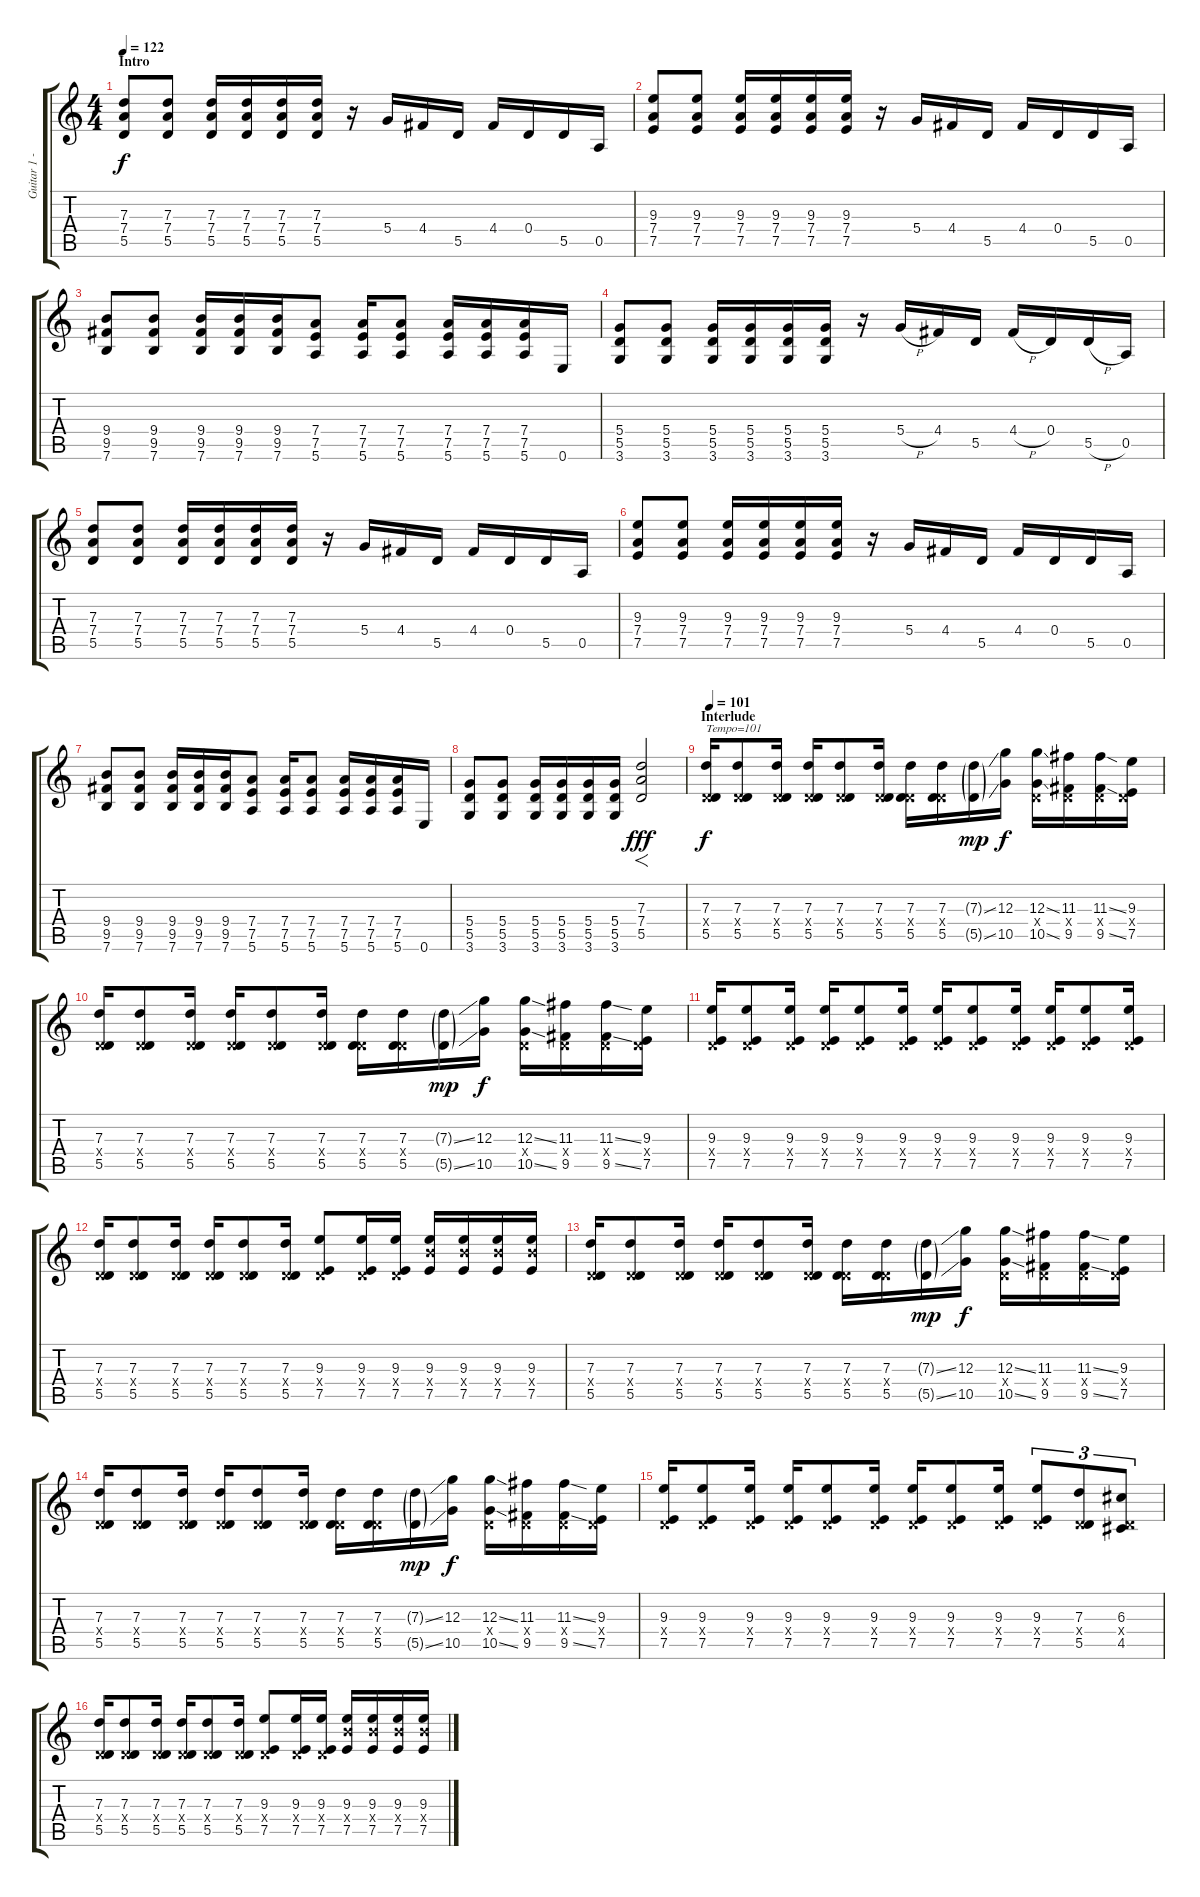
\track ("Guitar 1 - Distortion" "Guitar 1 -") {instrument distortionguitar}
\staff {score tabs}
\tuning (E4 B3 G3 D3 A2 E2) {hide}
\ts (4 4)
\section ("" "Intro")
\tempo 122
\clef g2
\ks c
(7.3 7.4 5.5).8{dy f instrument distortionguitar} (7.3 7.4 5.5).8 (7.3 7.4 5.5).16 (7.3 7.4 5.5).16 (7.3 7.4 5.5).16 (7.3 7.4 5.5).16 r.16 5.4.16 4.4.16 5.5.16 4.4.16 0.4.16 5.5.16 0.5.16 |
(9.3 7.4 7.5).8 (9.3 7.4 7.5).8 (9.3 7.4 7.5).16 (9.3 7.4 7.5).16 (9.3 7.4 7.5).16 (9.3 7.4 7.5).16 r.16 5.4.16 4.4.16 5.5.16 4.4.16 0.4.16 5.5.16 0.5.16 |
(9.4 9.5 7.6).8 (9.4 9.5 7.6).8 (9.4 9.5 7.6).16 (9.4 9.5 7.6).16 (9.4 9.5 7.6).16 (7.4 7.5 5.6).8 (7.4 7.5 5.6).16 (7.4 7.5 5.6).8 (7.4 7.5 5.6).16 (7.4 7.5 5.6).16 (7.4 7.5 5.6).16 0.6.16 |
(5.4 5.5 3.6).8 (5.4 5.5 3.6).8 (5.4 5.5 3.6).16 (5.4 5.5 3.6).16 (5.4 5.5 3.6).16 (5.4 5.5 3.6).16 r.16 5.4{h}.16 4.4.16 5.5.16 4.4{h}.16 0.4.16 5.5{h}.16 0.5.16 |
(7.3 7.4 5.5).8 (7.3 7.4 5.5).8 (7.3 7.4 5.5).16 (7.3 7.4 5.5).16 (7.3 7.4 5.5).16 (7.3 7.4 5.5).16 r.16 5.4.16 4.4.16 5.5.16 4.4.16 0.4.16 5.5.16 0.5.16 |
(9.3 7.4 7.5).8 (9.3 7.4 7.5).8 (9.3 7.4 7.5).16 (9.3 7.4 7.5).16 (9.3 7.4 7.5).16 (9.3 7.4 7.5).16 r.16 5.4.16 4.4.16 5.5.16 4.4.16 0.4.16 5.5.16 0.5.16 |
(9.4 9.5 7.6).8 (9.4 9.5 7.6).8 (9.4 9.5 7.6).16 (9.4 9.5 7.6).16 (9.4 9.5 7.6).16 (7.4 7.5 5.6).8 (7.4 7.5 5.6).16 (7.4 7.5 5.6).8 (7.4 7.5 5.6).16 (7.4 7.5 5.6).16 (7.4 7.5 5.6).16 0.6.16 |
(5.4 5.5 3.6).8 (5.4 5.5 3.6).8 (5.4 5.5 3.6).16 (5.4 5.5 3.6).16 (5.4 5.5 3.6).16 (5.4 5.5 3.6).16 (7.3 7.4 5.5).2{f dy fff} |
\section ("" "Interlude")
\tempo 101
(7.3 0.4{x} 5.5).16{txt "Tempo=101" dy f} (7.3 0.4{x} 5.5).8 (7.3 0.4{x} 5.5).16 (7.3 0.4{x} 5.5).16 (7.3 0.4{x} 5.5).8 (7.3 0.4{x} 5.5).16 (7.3 0.4{x} 5.5).16 (7.3 0.4{x} 5.5).16 (7.3{ss g} 5.5{ss g}).16{dy mp} (12.3 10.5).16{dy f} (12.3{ss} 0.4{x} 10.5{ss}).16 (11.3 0.4{x} 9.5).16 (11.3{ss} 0.4{x} 9.5{ss}).16 (9.3 0.4{x} 7.5).16 |
(7.3 0.4{x} 5.5).16 (7.3 0.4{x} 5.5).8 (7.3 0.4{x} 5.5).16 (7.3 0.4{x} 5.5).16 (7.3 0.4{x} 5.5).8 (7.3 0.4{x} 5.5).16 (7.3 0.4{x} 5.5).16 (7.3 0.4{x} 5.5).16 (7.3{ss g} 5.5{ss g}).16{dy mp} (12.3 10.5).16{dy f} (12.3{ss} 0.4{x} 10.5{ss}).16 (11.3 0.4{x} 9.5).16 (11.3{ss} 0.4{x} 9.5{ss}).16 (9.3 0.4{x} 7.5).16 |
(9.3 0.4{x} 7.5).16 (9.3 0.4{x} 7.5).8 (9.3 0.4{x} 7.5).16 (9.3 0.4{x} 7.5).16 (9.3 0.4{x} 7.5).8 (9.3 0.4{x} 7.5).16 (9.3 0.4{x} 7.5).16 (9.3 0.4{x} 7.5).8 (9.3 0.4{x} 7.5).16 (9.3 0.4{x} 7.5).16 (9.3 0.4{x} 7.5).8 (9.3 0.4{x} 7.5).16 |
(7.3 0.4{x} 5.5).16 (7.3 0.4{x} 5.5).8 (7.3 0.4{x} 5.5).16 (7.3 0.4{x} 5.5).16 (7.3 0.4{x} 5.5).8 (7.3 0.4{x} 5.5).16 (9.3 0.4{x} 7.5).8 (9.3 0.4{x} 7.5).16 (9.3 0.4{x} 7.5).16 (9.3 9.4{x} 7.5).16 (9.3 9.4{x} 7.5).16 (9.3 9.4{x} 7.5).16 (9.3 9.4{x} 7.5).16 |
(7.3 0.4{x} 5.5).16 (7.3 0.4{x} 5.5).8 (7.3 0.4{x} 5.5).16 (7.3 0.4{x} 5.5).16 (7.3 0.4{x} 5.5).8 (7.3 0.4{x} 5.5).16 (7.3 0.4{x} 5.5).16 (7.3 0.4{x} 5.5).16 (7.3{ss g} 5.5{ss g}).16{dy mp} (12.3 10.5).16{dy f} (12.3{ss} 0.4{x} 10.5{ss}).16 (11.3 0.4{x} 9.5).16 (11.3{ss} 0.4{x} 9.5{ss}).16 (9.3 0.4{x} 7.5).16 |
(7.3 0.4{x} 5.5).16 (7.3 0.4{x} 5.5).8 (7.3 0.4{x} 5.5).16 (7.3 0.4{x} 5.5).16 (7.3 0.4{x} 5.5).8 (7.3 0.4{x} 5.5).16 (7.3 0.4{x} 5.5).16 (7.3 0.4{x} 5.5).16 (7.3{ss g} 5.5{ss g}).16{dy mp} (12.3 10.5).16{dy f} (12.3{ss} 0.4{x} 10.5{ss}).16 (11.3 0.4{x} 9.5).16 (11.3{ss} 0.4{x} 9.5{ss}).16 (9.3 0.4{x} 7.5).16 |
(9.3 0.4{x} 7.5).16 (9.3 0.4{x} 7.5).8 (9.3 0.4{x} 7.5).16 (9.3 0.4{x} 7.5).16 (9.3 0.4{x} 7.5).8 (9.3 0.4{x} 7.5).16 (9.3 0.4{x} 7.5).16 (9.3 0.4{x} 7.5).8 (9.3 0.4{x} 7.5).16 (9.3 0.4{x} 7.5).8{tu (3 2)} (7.3 0.4{x} 5.5).8{tu (3 2)} (6.3 0.4{x} 4.5).8{tu (3 2)} |
(7.3 0.4{x} 5.5).16 (7.3 0.4{x} 5.5).8 (7.3 0.4{x} 5.5).16 (7.3 0.4{x} 5.5).16 (7.3 0.4{x} 5.5).8 (7.3 0.4{x} 5.5).16 (9.3 0.4{x} 7.5).8 (9.3 0.4{x} 7.5).16 (9.3 0.4{x} 7.5).16 (9.3 9.4{x} 7.5).16 (9.3 9.4{x} 7.5).16 (9.3 9.4{x} 7.5).16 (9.3 9.4{x} 7.5).16
